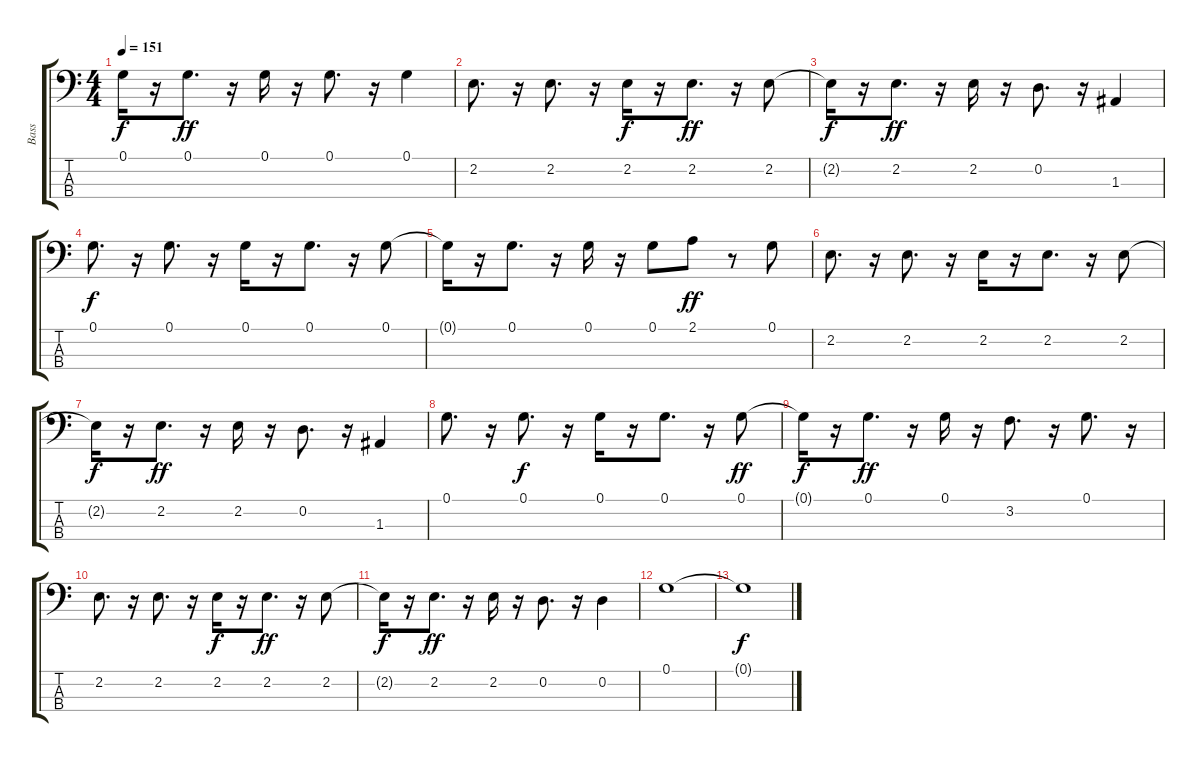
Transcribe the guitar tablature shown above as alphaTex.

\track ("Bass" "Bass") {instrument electricbassfinger}
\staff {score tabs}
\tuning (G2 D2 A1 E1) {hide}
\ts (4 4)
\tempo 151
\clef f4
\ks c
0.1{t}.16{dy f} r.16 0.1.8{d dy ff} r.16 0.1.16 r.16 0.1.8{d} r.16 0.1.4 |
2.2.8{d} r.16 2.2.8{d} r.16 2.2.16{dy f} r.16 2.2.8{d dy ff} r.16 2.2.8 |
2.2{t}.16{dy f} r.16 2.2.8{d dy ff} r.16 2.2.16 r.16 0.2.8{d} r.16 1.3.4 |
0.1.8{d dy f} r.16 0.1.8{d} r.16 0.1.16 r.16 0.1.8{d} r.16 0.1.8 |
0.1{t}.16 r.16 0.1.8{d} r.16 0.1.16 r.16 0.1.8 2.1.8{dy ff} r.8 0.1.8 |
2.2.8{d} r.16 2.2.8{d} r.16 2.2.16 r.16 2.2.8{d} r.16 2.2.8 |
2.2{t}.16{dy f} r.16 2.2.8{d dy ff} r.16 2.2.16 r.16 0.2.8{d} r.16 1.3.4 |
0.1.8{d} r.16 0.1.8{d dy f} r.16 0.1.16 r.16 0.1.8{d} r.16 0.1.8{dy ff} |
0.1{t}.16{dy f} r.16 0.1.8{d dy ff} r.16 0.1.16 r.16 3.2.8{d} r.16 0.1.8{d} r.16 |
2.2.8{d} r.16 2.2.8{d} r.16 2.2.16{dy f} r.16 2.2.8{d dy ff} r.16 2.2.8 |
2.2{t}.16{dy f} r.16 2.2.8{d dy ff} r.16 2.2.16 r.16 0.2.8{d} r.16 0.2.4 |
0.1.1 |
0.1{t}.1{dy f}
